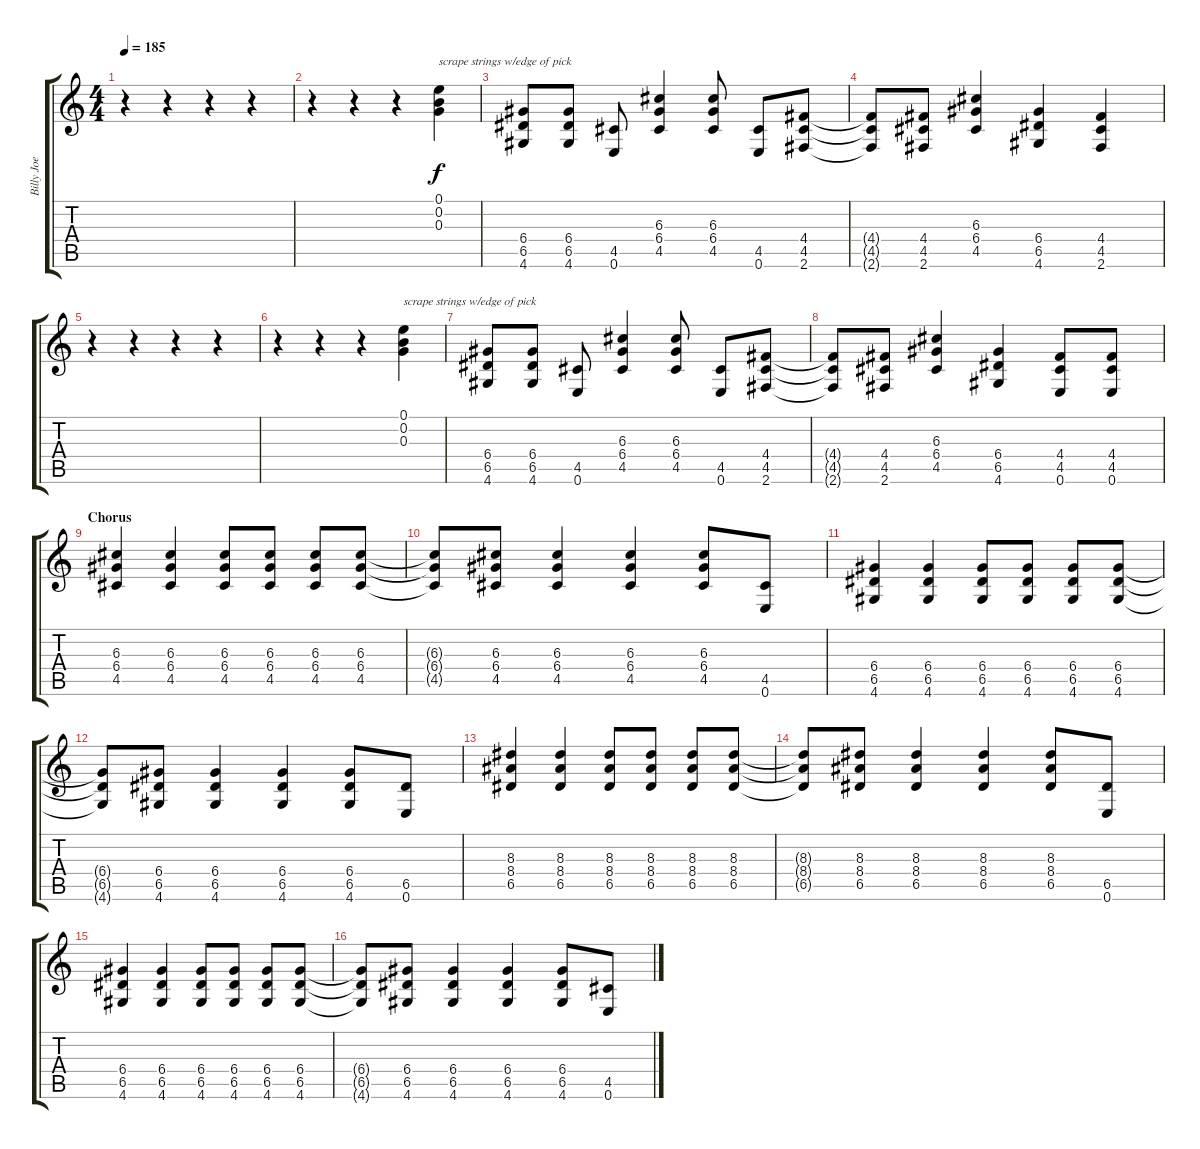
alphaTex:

\track ("Billy Joe Distortion 2" "Billy Joe ") {instrument distortionguitar}
\staff {score tabs}
\tuning (E4 B3 G3 D3 A2 E2) {hide}
\ts (4 4)
\tempo 185
\clef g2
\ks c
r.4{dy f} r.4 r.4 r.4 |
r.4 r.4 r.4 (0.1 0.2 0.3).4{txt "scrape strings w/edge of pick"} |
(6.4 6.5 4.6).8 (6.4 6.5 4.6).8 (4.5 0.6).8 (6.3 6.4 4.5).4 (6.3 6.4 4.5).8 (4.5 0.6).8 (4.4 4.5 2.6).8 |
(4.4{t} 4.5{t} 2.6{t}).8 (4.4 4.5 2.6).8 (6.3 6.4 4.5).4 (6.4 6.5 4.6).4 (4.4 4.5 2.6).4 |
r.4 r.4 r.4 r.4 |
r.4 r.4 r.4 (0.1 0.2 0.3).4{txt "scrape strings w/edge of pick"} |
(6.4 6.5 4.6).8 (6.4 6.5 4.6).8 (4.5 0.6).8 (6.3 6.4 4.5).4 (6.3 6.4 4.5).8 (4.5 0.6).8 (4.4 4.5 2.6).8 |
(4.4{t} 4.5{t} 2.6{t}).8 (4.4 4.5 2.6).8 (6.3 6.4 4.5).4 (6.4 6.5 4.6).4 (4.4 4.5 0.6).8 (4.4 4.5 0.6).8 |
\section ("" "Chorus")
(6.3 6.4 4.5).4 (6.3 6.4 4.5).4 (6.3 6.4 4.5).8 (6.3 6.4 4.5).8 (6.3 6.4 4.5).8 (6.3 6.4 4.5).8 |
(6.3{t} 6.4{t} 4.5{t}).8 (6.3 6.4 4.5).8 (6.3 6.4 4.5).4 (6.3 6.4 4.5).4 (6.3 6.4 4.5).8 (4.5 0.6).8 |
(6.4 6.5 4.6).4 (6.4 6.5 4.6).4 (6.4 6.5 4.6).8 (6.4 6.5 4.6).8 (6.4 6.5 4.6).8 (6.4 6.5 4.6).8 |
(6.4{t} 6.5{t} 4.6{t}).8 (6.4 6.5 4.6).8 (6.4 6.5 4.6).4 (6.4 6.5 4.6).4 (6.4 6.5 4.6).8 (6.5 0.6).8 |
(8.3 8.4 6.5).4 (8.3 8.4 6.5).4 (8.3 8.4 6.5).8 (8.3 8.4 6.5).8 (8.3 8.4 6.5).8 (8.3 8.4 6.5).8 |
(8.3{t} 8.4{t} 6.5{t}).8 (8.3 8.4 6.5).8 (8.3 8.4 6.5).4 (8.3 8.4 6.5).4 (8.3 8.4 6.5).8 (6.5 0.6).8 |
(6.4 6.5 4.6).4 (6.4 6.5 4.6).4 (6.4 6.5 4.6).8 (6.4 6.5 4.6).8 (6.4 6.5 4.6).8 (6.4 6.5 4.6).8 |
(6.4{t} 6.5{t} 4.6{t}).8 (6.4 6.5 4.6).8 (6.4 6.5 4.6).4 (6.4 6.5 4.6).4 (6.4 6.5 4.6).8 (4.5 0.6).8
